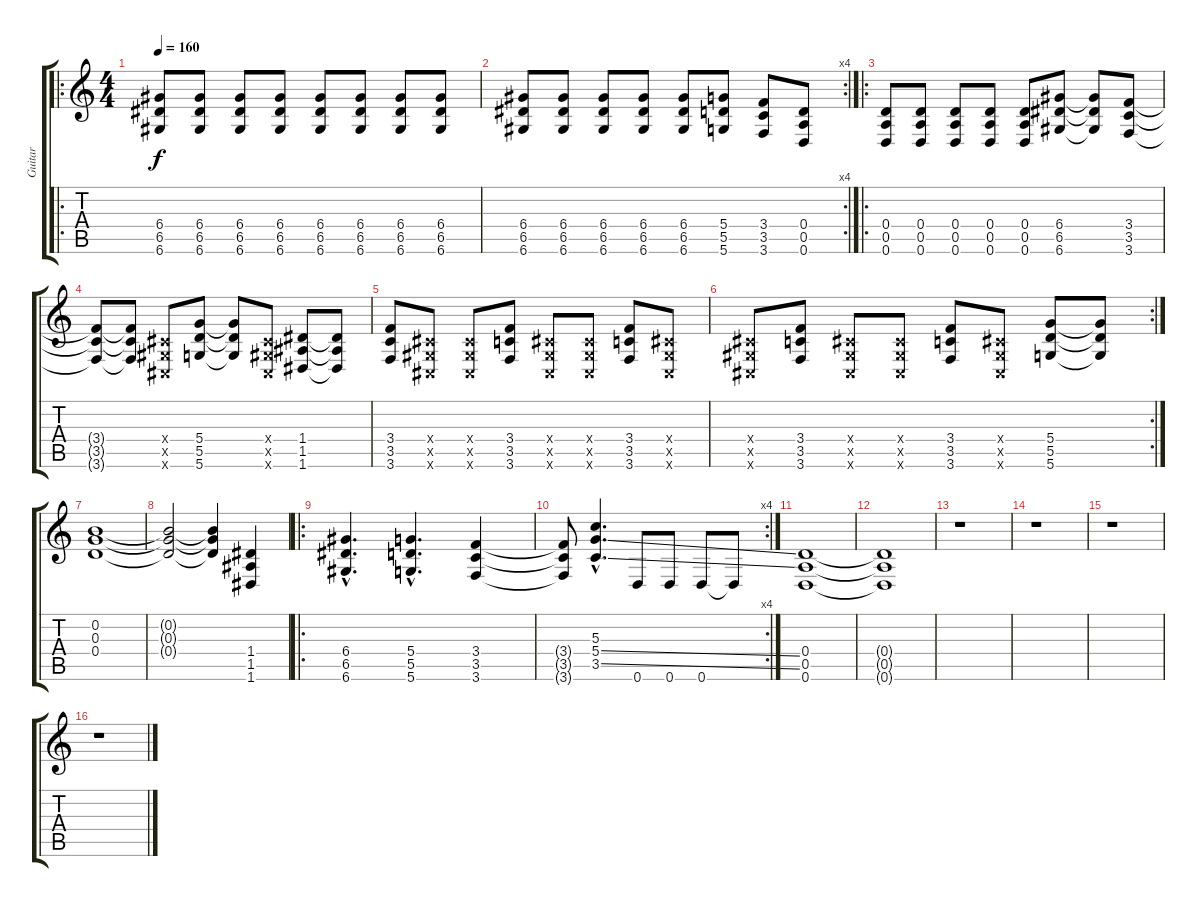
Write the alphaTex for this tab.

\track ("Guitar" "Guitar") {instrument distortionguitar}
\staff {score tabs}
\tuning (E4 B3 G3 D3 A2 D2) {hide}
\ro
\ts (4 4)
\tempo 160
\clef g2
\ks c
(6.4 6.5 6.6).8{dy f} (6.4 6.5 6.6).8 (6.4 6.5 6.6).8 (6.4 6.5 6.6).8 (6.4 6.5 6.6).8 (6.4 6.5 6.6).8 (6.4 6.5 6.6).8 (6.4 6.5 6.6).8 |
\rc 4
(6.4 6.5 6.6).8 (6.4 6.5 6.6).8 (6.4 6.5 6.6).8 (6.4 6.5 6.6).8 (6.4 6.5 6.6).8 (5.4 5.5 5.6).8 (3.4 3.5 3.6).8 (0.4 0.5 0.6).8 |
\ro
(0.4 0.5 0.6).8 (0.4 0.5 0.6).8 (0.4 0.5 0.6).8 (0.4 0.5 0.6).8 (0.4 0.5 0.6).8 (6.4 6.5 6.6).8 (6.4{t} 6.5{t} 6.6{t}).8 (3.4 3.5 3.6).8 |
(3.4{t} 3.5{t} 3.6{t}).8 (3.4{t} 3.5{t} 3.6{t}).8 (-1.4{x} -1.5{x} -1.6{x}).8 (5.4 5.5 5.6).8 (5.4{t} 5.5{t} 5.6{t}).8 (-1.4{x} -1.5{x} -1.6{x}).8 (1.4 1.5 1.6).8 (1.4{t} 1.5{t} 1.6{t}).8 |
(3.4 3.5 3.6).8 (-1.4{x} -1.5{x} -1.6{x}).8 (-1.4{x} -1.5{x} -1.6{x}).8 (3.4 3.5 3.6).8 (-1.4{x} -1.5{x} -1.6{x}).8 (-1.4{x} -1.5{x} -1.6{x}).8 (3.4 3.5 3.6).8 (-1.4{x} -1.5{x} -1.6{x}).8 |
\rc 2
(-1.4{x} -1.5{x} -1.6{x}).8 (3.4 3.5 3.6).8 (-1.4{x} -1.5{x} -1.6{x}).8 (-1.4{x} -1.5{x} -1.6{x}).8 (3.4 3.5 3.6).8 (-1.4{x} -1.5{x} -1.6{x}).8 (5.4 5.5 5.6).8 (5.4{t} 5.5{t} 5.6{t}).8 |
(0.2 0.3 0.4).1 |
(0.2{t} 0.3{t} 0.4{t}).2 (0.2{t} 0.3{t} 0.4{t}).4 (1.4 1.5 1.6).4 |
\ro
(6.4{hac} 6.5{hac} 6.6{hac}).4{d} (5.4{hac} 5.5{hac} 5.6{hac}).4{d} (3.4 3.5 3.6).4 |
\rc 4
(3.4{t} 3.5{t} 3.6{t}).8 (5.3{hac} 5.4{ss hac} 3.5{ss hac}).4{d} 0.6.8 0.6.8 0.6.8 0.6{t}.8 |
(0.4 0.5 0.6).1 |
(0.4{t} 0.5{t} 0.6{t}).1 |
r.1 |
r.1 |
r.1 |
r.1
